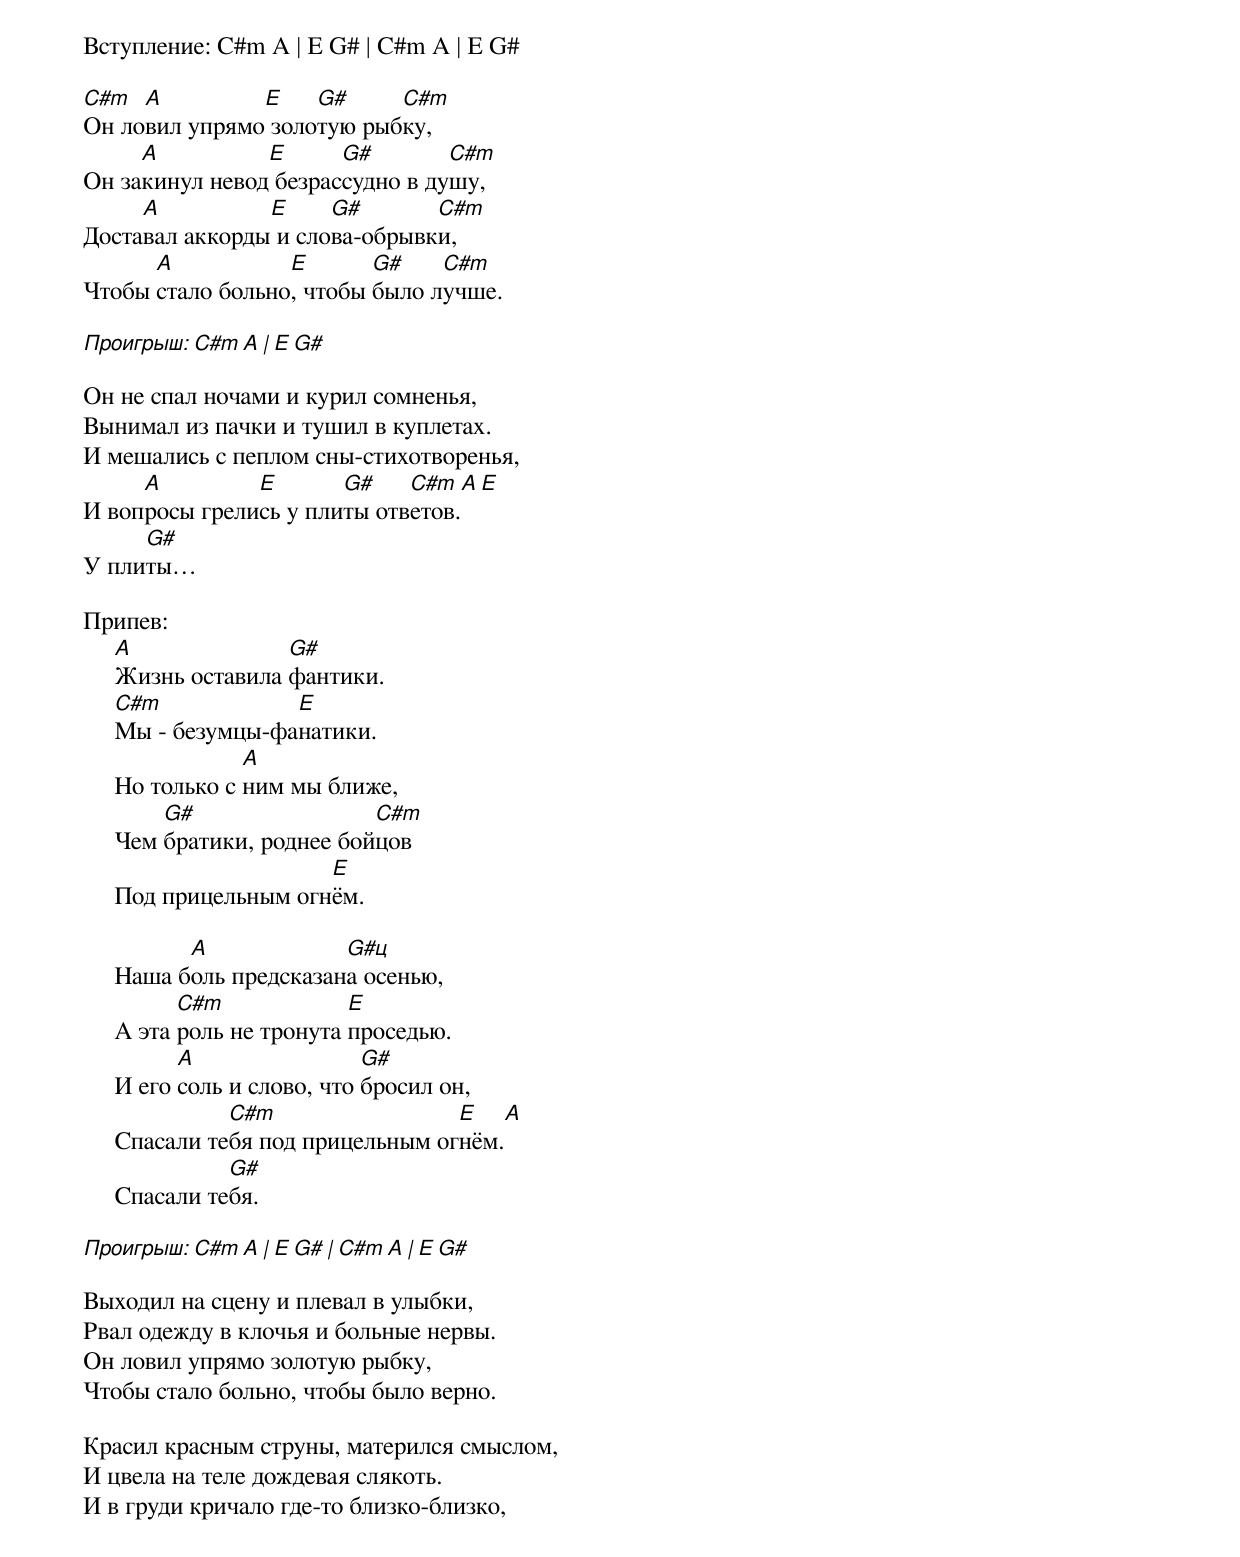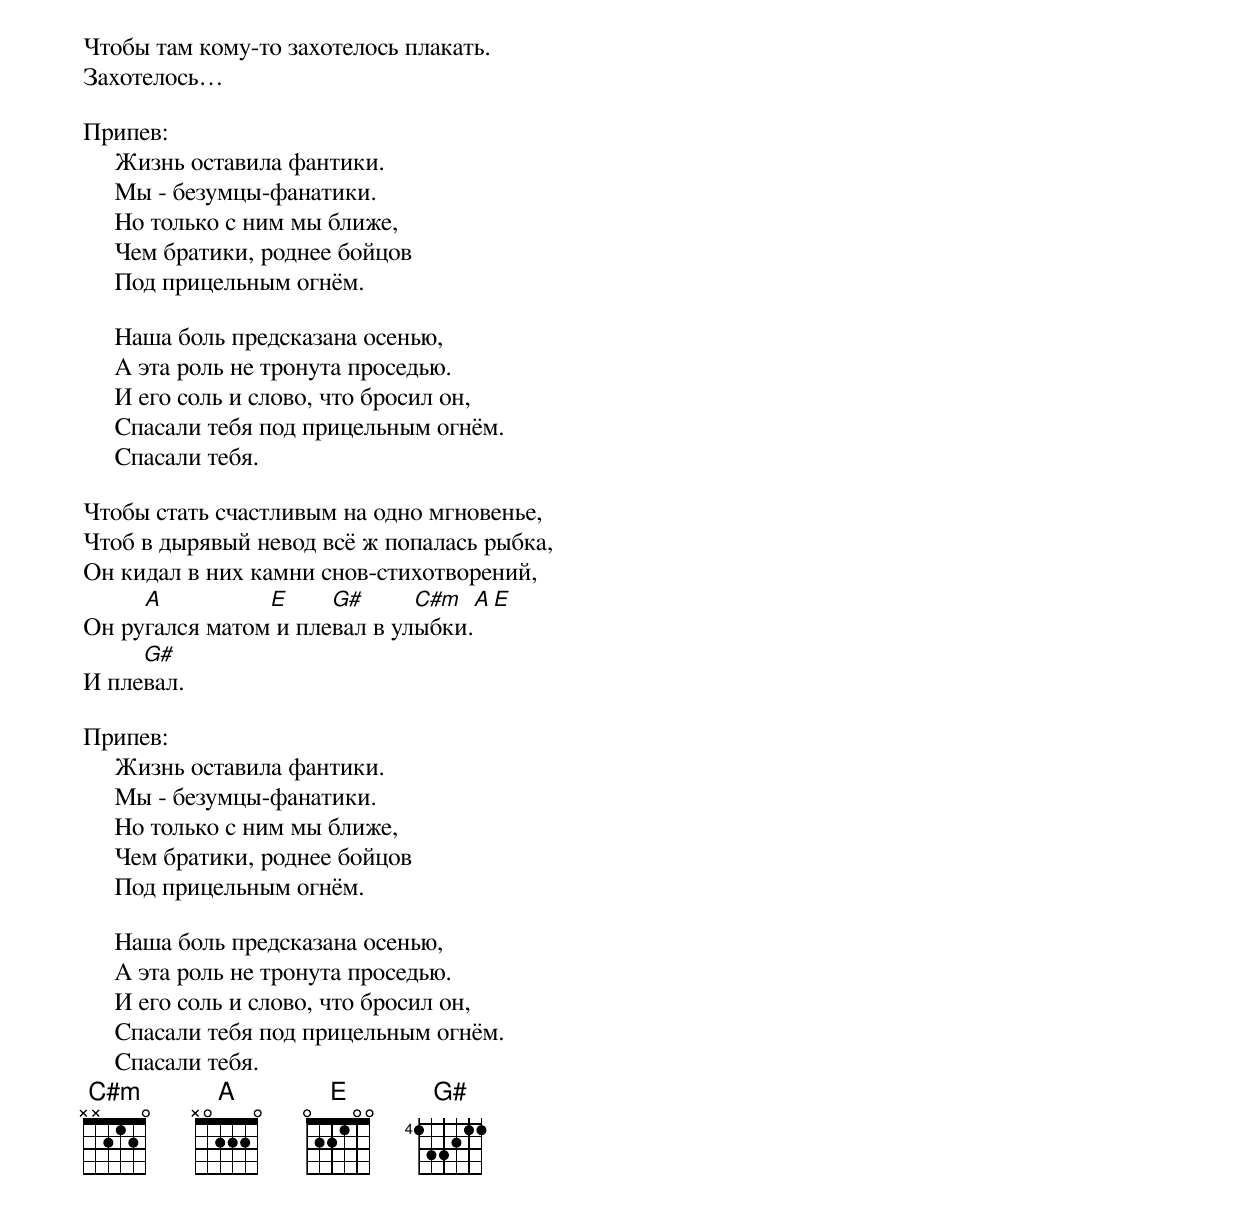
Вступление: C#m A | E G# | C#m A | E G#

C#m  A         E    G#     C#m
Он ловил упрямо золотую рыбку,
     A          E      G#        C#m
Он закинул невод безрассудно в душу,
     A          E     G#       C#m
Доставал аккорды и слова-обрывки,
      A           E       G#    C#m
Чтобы стало больно, чтобы было лучше.

Проигрыш: C#m A | E G#

Он не спал ночами и курил сомненья,
Вынимал из пачки и тушил в куплетах.
И мешались с пеплом сны-стихотворенья,
     A         E       G#    C#m   A E
И вопросы грелись у плиты ответов.
     G#
У плиты…

Припев:
     A              G#
     Жизнь оставила фантики.
     C#m            E
     Мы - безумцы-фанатики.
                 A
     Но только с ним мы ближе,
         G#                 C#m
     Чем братики, роднее бойцов
                       E
     Под прицельным огнём.

           A             G#ц
     Наша боль предсказана осенью,
           C#m             E
     А эта роль не тронута проседью.
           A                 G#
     И его соль и слово, что бросил он,
               C#m                 E      A
     Спасали тебя под прицельным огнём.
               G#
     Спасали тебя.

Проигрыш: C#m A | E G# | C#m A | E G#

Выходил на сцену и плевал в улыбки,
Рвал одежду в клочья и больные нервы.
Он ловил упрямо золотую рыбку,
Чтобы стало больно, чтобы было верно.

Красил красным струны, матерился смыслом,
И цвела на теле дождевая слякоть.
И в груди кричало где-то близко-близко,
Чтобы там кому-то захотелось плакать.
Захотелось…

Припев:
     Жизнь оставила фантики.
     Мы - безумцы-фанатики.
     Но только с ним мы ближе,
     Чем братики, роднее бойцов
     Под прицельным огнём.

     Наша боль предсказана осенью,
     А эта роль не тронута проседью.
     И его соль и слово, что бросил он,
     Спасали тебя под прицельным огнём.
     Спасали тебя.

Чтобы стать счастливым на одно мгновенье,
Чтоб в дырявый невод всё ж попалась рыбка,
Он кидал в них камни снов-стихотворений,
     A          E     G#      C#m   A E
Он ругался матом и плевал в улыбки.
     G#
И плевал.

Припев:
     Жизнь оставила фантики.
     Мы - безумцы-фанатики.
     Но только с ним мы ближе,
     Чем братики, роднее бойцов
     Под прицельным огнём.

     Наша боль предсказана осенью,
     А эта роль не тронута проседью.
     И его соль и слово, что бросил он,
     Спасали тебя под прицельным огнём.
     Спасали тебя.
